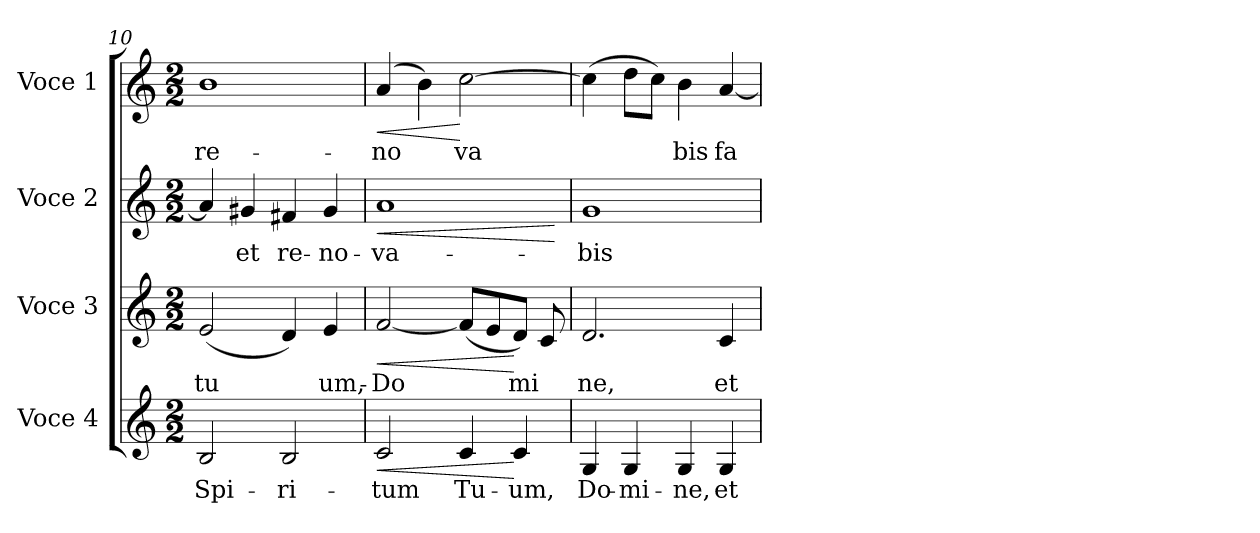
**kern	**text	**dynam	**kern	**text	**dynam	**kern	**text	**dynam	**kern	**text	**dynam
*part4	*part4	*part4	*part3	*part3	*part3	*part2	*part2	*part2	*part1	*part1	*part1
*staff4	*staff4	*staff4	*staff3	*staff3	*staff3	*staff2	*staff2	*staff2	*staff1	*staff1	*staff1
*I"Voce 4	*	*	*I"Voce 3	*	*	*I"Voce 2	*	*	*I"Voce 1	*	*
*I'V.4	*	*	*I'V.3	*	*	*I'V.2	*	*	*I'V.1	*	*
*clefG2	*	*	*clefG2	*	*	*clefG2	*	*	*clefG2	*	*
*k[]	*	*	*k[]	*	*	*k[]	*	*	*k[]	*	*
*C:	*	*	*C:	*	*	*C:	*	*	*C:	*	*
*M2/2	*	*	*M2/2	*	*	*M2/2	*	*	*M2/2	*	*
=10	=10	=10	=10	=10	=10	=10	=10	=10	=10	=10	=10
!	!LO:LY:b:cj	!	!	!LO:LY:b:cj	!	!	!LO:LY:b:cj	!	!	!LO:LY:b:cj	!
2B/	Spi-	.	(<2e/	tu-	.	4a/]	.	.	1b	re-	.
!	!	!	!	!	!	!	!LO:LY:b:cj	!	!	!	!
.	.	.	.	.	.	4g#X/	et	.	.	.	.
!	!LO:LY:b:cj	!	!	!LO:LY:b:cj	!	!	!LO:LY:b:cj	!	!	!	!
2B/	-ri-	.	4d/)	--	.	4f#X/	re-	.	.	.	.
!	!	!	!	!LO:LY:b:cj	!	!	!LO:LY:b:cj	!	!	!	!
.	.	.	4e/	-um,-	.	4g#/	-no-	.	.	.	.
=11	=11	=11	=11	=11	=11	=11	=11	=11	=11	=11	=11
!	!LO:LY:b:cj	!LO:HP:b	!	!LO:LY:b:cj	!LO:HP:b	!	!LO:LY:b:cj	!LO:HP:b	!	!LO:LY:b:cj	!LO:HP:b
2c/	-tum	<	[<2f/	-Do-	<	1a	-va-	<	(>4a/	-no-	<
!	!	!	!	!	!	!	!	!	!	!LO:LY:b:cj	!
.	.	.	.	.	.	.	.	.	4b\)	--	.
!	!LO:LY:b:cj	!	!	!LO:LY:b:cj	!	!	!	!	!	!LO:LY:b:cj	!
4c/	Tu-	.	(<8f/L]	--	.	.	.	.	[<2cc\	-va-	[
!	!	!	!	!LO:LY:b:cj	!	!	!	!	!	!	!
.	.	.	8e/	--	.	.	.	.	.	.	.
!	!LO:LY:b:cj	!	!	!LO:LY:b:cj	!	!	!	!	!	!	!
4c/	-um,	[	8d/J)	-mi-	[	.	.	.	.	.	.
!	!	!	!	!LO:LY:b:cj	!	!	!	!	!	!	!
.	.	.	8c/	--	.	.	.	.	.	.	.
.	.	.	.	.	.	.	.	[	.	.	.
!!LO:PB:g=z
=12	=12	=12	=12	=12	=12	=12	=12	=12	=12	=12	=12
!	!LO:LY:b:cj	!	!	!LO:LY:b:cj	!	!	!LO:LY:b:cj	!	!	!LO:LY:b:cj	!
4G/	Do-	.	2.d/	-ne,	.	1g	-bis-	.	(>4cc\]	--	.
!	!LO:LY:b:cj	!	!	!	!	!	!	!	!	!LO:LY:b:cj	!
4G/	-mi-	.	.	.	.	.	.	.	8dd\L	--	.
!	!	!	!	!	!	!	!	!	!	!LO:LY:b:cj	!
.	.	.	.	.	.	.	.	.	8cc\J)	--	.
!	!LO:LY:b:cj	!	!	!	!	!	!	!	!	!LO:LY:b:cj	!
4G/	-ne,	.	.	.	.	.	.	.	4b\	-bis	.
!	!LO:LY:b:cj	!	!	!LO:LY:b:cj	!	!	!	!	!	!LO:LY:b:cj	!
4G/	et	.	4c/	et	.	.	.	.	[>4a/	fa-	.
=	=	=	=	=	=	=	=	=	=	=	=
*-	*-	*-	*-	*-	*-	*-	*-	*-	*-	*-	*-
